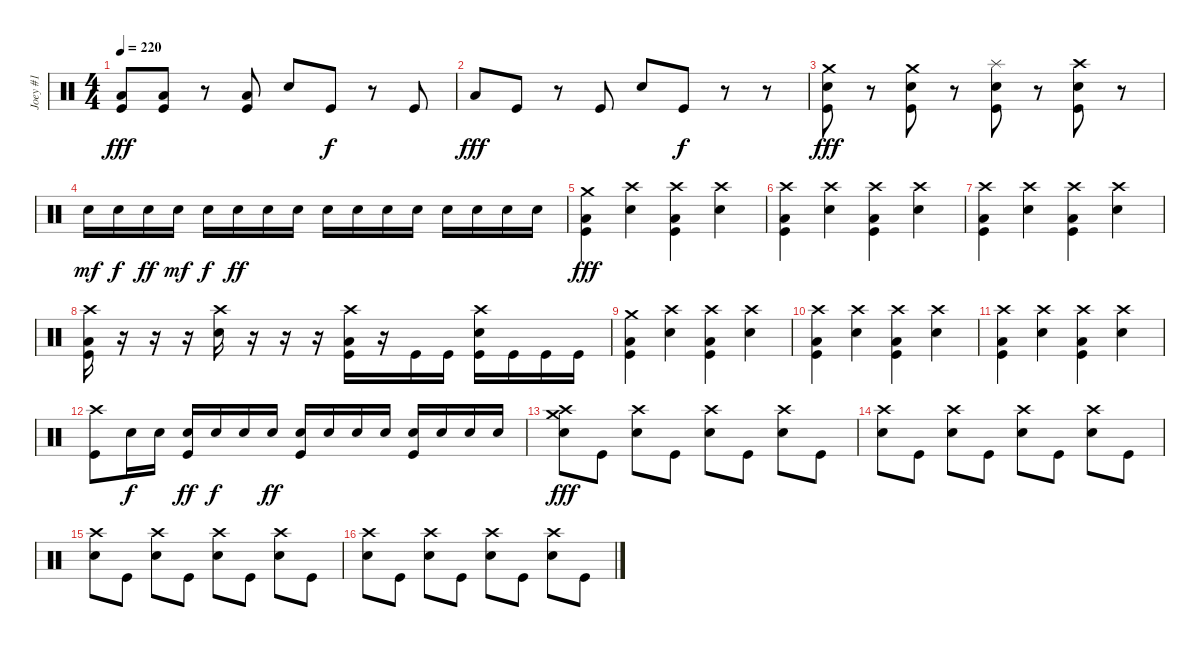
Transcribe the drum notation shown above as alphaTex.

\track ("Joey #1" "Joey #1") {instrument percussion}
\staff {score}
\articulation defaults
\ts (4 4)
\tempo 220
\clef neutral
\ks c
("Low Floor Tom (hit)" "Kick (hit)").8{dy fff} ("Low Floor Tom (hit)" "Kick (hit)").8 r.8 ("Low Floor Tom (hit)" "Kick (hit)").8 "Electric Snare (hit)".8 "Kick (hit)".8{dy f} r.8 "Kick (hit)".8 |
"Low Floor Tom (hit)".8{dy fff} "Kick (hit)".8 r.8 "Kick (hit)".8 "Electric Snare (hit)".8 "Kick (hit)".8{dy f} r.8 r.8 |
("Crash medium (hit)" "Kick (hit)" "Electric Snare (hit)").8{dy fff} r.8 ("Crash medium (hit)" "Kick (hit)" "Electric Snare (hit)").8 r.8 ("Splash (hit)" "Kick (hit)" "Electric Snare (hit)").8 r.8 ("Crash high (hit)" "Kick (hit)" "Electric Snare (hit)").8 r.8 |
"Electric Snare (hit)".16{dy mf} "Electric Snare (hit)".16{dy f} "Electric Snare (hit)".16{dy ff} "Electric Snare (hit)".16{dy mf} "Electric Snare (hit)".16{dy f} "Electric Snare (hit)".16{dy ff} "Electric Snare (hit)".16 "Electric Snare (hit)".16 "Electric Snare (hit)".16 "Electric Snare (hit)".16 "Electric Snare (hit)".16 "Electric Snare (hit)".16 "Electric Snare (hit)".16 "Electric Snare (hit)".16 "Electric Snare (hit)".16 "Electric Snare (hit)".16 |
("Low Floor Tom (hit)" "Crash medium (hit)" "Kick (hit)").4{dy fff} ("Crash high (hit)" "Electric Snare (hit)").4 ("Low Floor Tom (hit)" "Crash high (hit)" "Kick (hit)").4 ("Crash high (hit)" "Electric Snare (hit)").4 |
("Low Floor Tom (hit)" "Crash high (hit)" "Kick (hit)").4 ("Crash high (hit)" "Electric Snare (hit)").4 ("Low Floor Tom (hit)" "Crash high (hit)" "Kick (hit)").4 ("Crash high (hit)" "Electric Snare (hit)").4 |
("Low Floor Tom (hit)" "Crash high (hit)" "Kick (hit)").4 ("Crash high (hit)" "Electric Snare (hit)").4 ("Low Floor Tom (hit)" "Crash high (hit)" "Kick (hit)").4 ("Crash high (hit)" "Electric Snare (hit)").4 |
("Crash high (hit)" "Kick (hit)" "Low Floor Tom (hit)").16 r.16 r.16 r.16 ("Crash high (hit)" "Electric Snare (hit)").16 r.16 r.16 r.16 ("Crash high (hit)" "Kick (hit)" "Low Floor Tom (hit)").16 r.16 "Kick (hit)".16 "Kick (hit)".16 ("Kick (hit)" "Crash high (hit)" "Electric Snare (hit)").16 "Kick (hit)".16 "Kick (hit)".16 "Kick (hit)".16 |
("Low Floor Tom (hit)" "Crash medium (hit)" "Kick (hit)").4 ("Crash high (hit)" "Electric Snare (hit)").4 ("Low Floor Tom (hit)" "Crash high (hit)" "Kick (hit)").4 ("Crash high (hit)" "Electric Snare (hit)").4 |
("Low Floor Tom (hit)" "Crash high (hit)" "Kick (hit)").4 ("Crash high (hit)" "Electric Snare (hit)").4 ("Low Floor Tom (hit)" "Crash high (hit)" "Kick (hit)").4 ("Crash high (hit)" "Electric Snare (hit)").4 |
("Low Floor Tom (hit)" "Crash high (hit)" "Kick (hit)").4 ("Crash high (hit)" "Electric Snare (hit)").4 ("Low Floor Tom (hit)" "Crash high (hit)" "Kick (hit)").4 ("Crash high (hit)" "Electric Snare (hit)").4 |
("Crash high (hit)" "Kick (hit)").8 "Electric Snare (hit)".16{dy f} "Electric Snare (hit)".16 ("Electric Snare (hit)" "Kick (hit)").16{dy ff} "Electric Snare (hit)".16{dy f} "Electric Snare (hit)".16 "Electric Snare (hit)".16{dy ff} ("Electric Snare (hit)" "Kick (hit)").16 "Electric Snare (hit)".16 "Electric Snare (hit)".16 "Electric Snare (hit)".16 ("Electric Snare (hit)" "Kick (hit)").16 "Electric Snare (hit)".16 "Electric Snare (hit)".16 "Electric Snare (hit)".16 |
("Crash medium (hit)" "Crash high (hit)" "Electric Snare (hit)").8{dy fff} "Kick (hit)".8 ("Crash high (hit)" "Electric Snare (hit)").8 "Kick (hit)".8 ("Crash high (hit)" "Electric Snare (hit)").8 "Kick (hit)".8 ("Crash high (hit)" "Electric Snare (hit)").8 "Kick (hit)".8 |
("Crash high (hit)" "Electric Snare (hit)").8 "Kick (hit)".8 ("Crash high (hit)" "Electric Snare (hit)").8 "Kick (hit)".8 ("Crash high (hit)" "Electric Snare (hit)").8 "Kick (hit)".8 ("Crash high (hit)" "Electric Snare (hit)").8 "Kick (hit)".8 |
("Crash high (hit)" "Electric Snare (hit)").8 "Kick (hit)".8 ("Crash high (hit)" "Electric Snare (hit)").8 "Kick (hit)".8 ("Crash high (hit)" "Electric Snare (hit)").8 "Kick (hit)".8 ("Crash high (hit)" "Electric Snare (hit)").8 "Kick (hit)".8 |
("Crash high (hit)" "Electric Snare (hit)").8 "Kick (hit)".8 ("Crash high (hit)" "Electric Snare (hit)").8 "Kick (hit)".8 ("Crash high (hit)" "Electric Snare (hit)").8 "Kick (hit)".8 ("Crash high (hit)" "Electric Snare (hit)").8 "Kick (hit)".8
